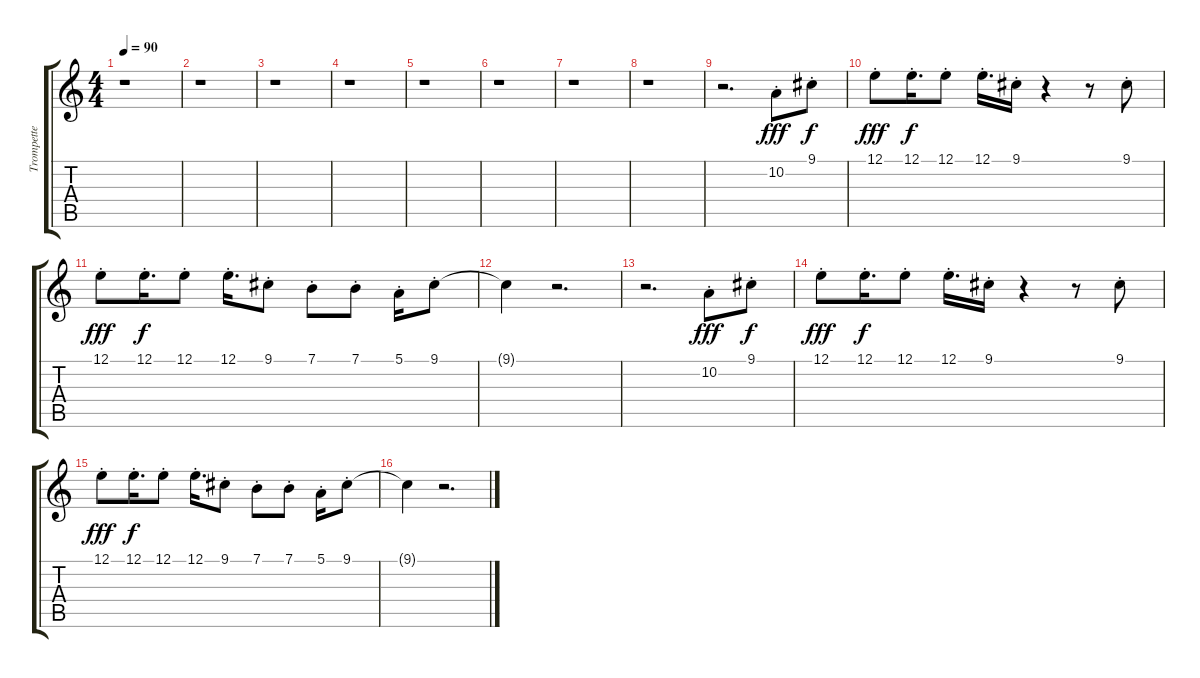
\track ("Trompette" "Trompette") {instrument trumpet}
\staff {score tabs}
\tuning (E4 B3 G3 D3 A2 E2) {hide}
\ts (4 4)
\tempo 90
\clef g2
\ks c
r.1{dy f} |
r.1 |
r.1 |
r.1 |
r.1 |
r.1 |
r.1 |
r.1 |
r.2{d} 10.2{st}.8{dy fff} 9.1{st}.8{dy f} |
12.1{st}.8{dy fff} 12.1{st}.16{d dy f} 12.1{st}.8 12.1{st}.16{d} 9.1{st}.16 r.4 r.8 9.1{st}.8 |
12.1{st}.8{dy fff} 12.1{st}.16{d dy f} 12.1{st}.8 12.1{st}.16{d} 9.1{st}.8 7.1{st}.8 7.1{st}.8 5.1{st}.16 9.1{st}.8 |
9.1{t}.4 r.2{d} |
r.2{d} 10.2{st}.8{dy fff} 9.1{st}.8{dy f} |
12.1{st}.8{dy fff} 12.1{st}.16{d dy f} 12.1{st}.8 12.1{st}.16{d} 9.1{st}.16 r.4 r.8 9.1{st}.8 |
12.1{st}.8{dy fff} 12.1{st}.16{d dy f} 12.1{st}.8 12.1{st}.16{d} 9.1{st}.8 7.1{st}.8 7.1{st}.8 5.1{st}.16 9.1{st}.8 |
9.1{t}.4 r.2{d}
